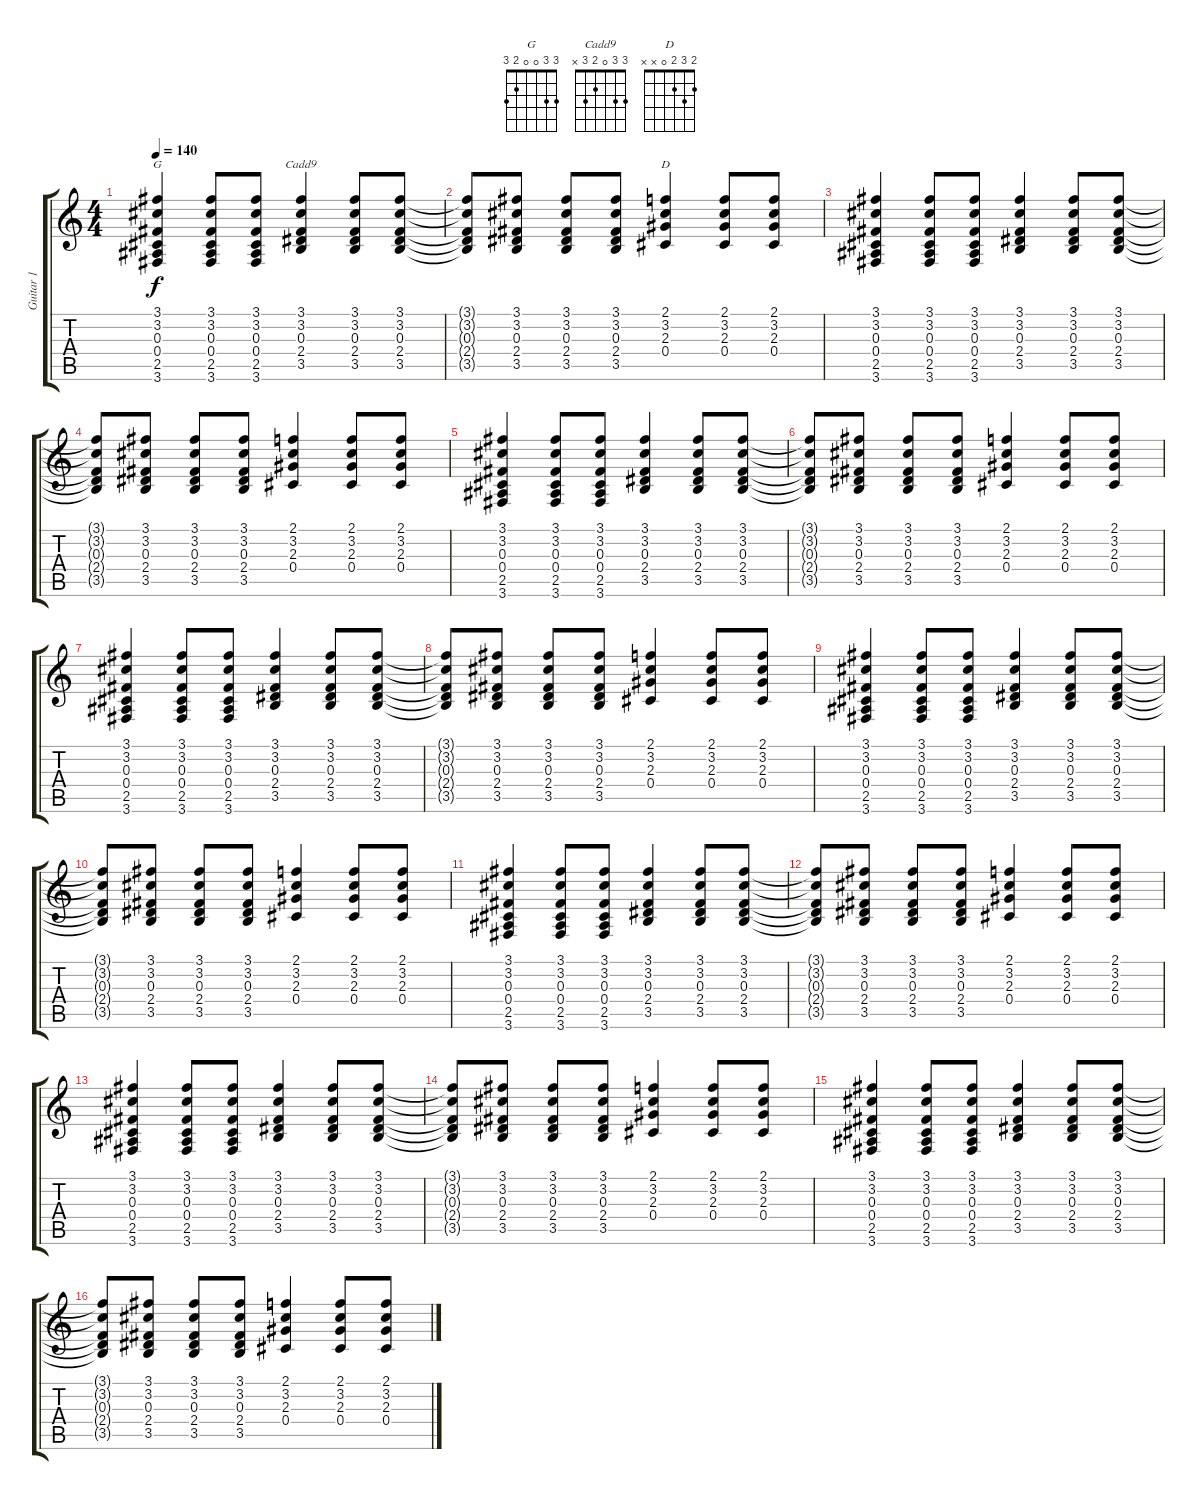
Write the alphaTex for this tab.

\track ("Guitar 1" "Guitar 1") {instrument acousticguitarnylon}
\staff {score tabs}
\tuning (Eb4 Bb3 Gb3 Db3 Ab2 Eb2) {hide}
\chord ("G" 3 3 0 0 2 3)
\chord ("Cadd9" 3 3 0 2 3 x)
\chord ("D" 2 3 2 0 x x)
\ts (4 4)
\tempo 140
\clef g2
\ks c
(3.1 3.2 0.3 0.4 2.5 3.6).4{ch "G" dy f} (3.1 3.2 0.3 0.4 2.5 3.6).8 (3.1 3.2 0.3 0.4 2.5 3.6).8 (3.1 3.2 0.3 2.4 3.5).4{ch "Cadd9"} (3.1 3.2 0.3 2.4 3.5).8 (3.1 3.2 0.3 2.4 3.5).8 |
(3.1{t} 3.2{t} 0.3{t} 2.4{t} 3.5{t}).8 (3.1 3.2 0.3 2.4 3.5).8 (3.1 3.2 0.3 2.4 3.5).8 (3.1 3.2 0.3 2.4 3.5).8 (2.1 3.2 2.3 0.4).4{ch "D"} (2.1 3.2 2.3 0.4).8 (2.1 3.2 2.3 0.4).8 |
(3.1 3.2 0.3 0.4 2.5 3.6).4 (3.1 3.2 0.3 0.4 2.5 3.6).8 (3.1 3.2 0.3 0.4 2.5 3.6).8 (3.1 3.2 0.3 2.4 3.5).4 (3.1 3.2 0.3 2.4 3.5).8 (3.1 3.2 0.3 2.4 3.5).8 |
(3.1{t} 3.2{t} 0.3{t} 2.4{t} 3.5{t}).8 (3.1 3.2 0.3 2.4 3.5).8 (3.1 3.2 0.3 2.4 3.5).8 (3.1 3.2 0.3 2.4 3.5).8 (2.1 3.2 2.3 0.4).4 (2.1 3.2 2.3 0.4).8 (2.1 3.2 2.3 0.4).8 |
(3.1 3.2 0.3 0.4 2.5 3.6).4 (3.1 3.2 0.3 0.4 2.5 3.6).8 (3.1 3.2 0.3 0.4 2.5 3.6).8 (3.1 3.2 0.3 2.4 3.5).4 (3.1 3.2 0.3 2.4 3.5).8 (3.1 3.2 0.3 2.4 3.5).8 |
(3.1{t} 3.2{t} 0.3{t} 2.4{t} 3.5{t}).8 (3.1 3.2 0.3 2.4 3.5).8 (3.1 3.2 0.3 2.4 3.5).8 (3.1 3.2 0.3 2.4 3.5).8 (2.1 3.2 2.3 0.4).4 (2.1 3.2 2.3 0.4).8 (2.1 3.2 2.3 0.4).8 |
(3.1 3.2 0.3 0.4 2.5 3.6).4 (3.1 3.2 0.3 0.4 2.5 3.6).8 (3.1 3.2 0.3 0.4 2.5 3.6).8 (3.1 3.2 0.3 2.4 3.5).4 (3.1 3.2 0.3 2.4 3.5).8 (3.1 3.2 0.3 2.4 3.5).8 |
(3.1{t} 3.2{t} 0.3{t} 2.4{t} 3.5{t}).8 (3.1 3.2 0.3 2.4 3.5).8 (3.1 3.2 0.3 2.4 3.5).8 (3.1 3.2 0.3 2.4 3.5).8 (2.1 3.2 2.3 0.4).4 (2.1 3.2 2.3 0.4).8 (2.1 3.2 2.3 0.4).8 |
(3.1 3.2 0.3 0.4 2.5 3.6).4 (3.1 3.2 0.3 0.4 2.5 3.6).8 (3.1 3.2 0.3 0.4 2.5 3.6).8 (3.1 3.2 0.3 2.4 3.5).4 (3.1 3.2 0.3 2.4 3.5).8 (3.1 3.2 0.3 2.4 3.5).8 |
(3.1{t} 3.2{t} 0.3{t} 2.4{t} 3.5{t}).8 (3.1 3.2 0.3 2.4 3.5).8 (3.1 3.2 0.3 2.4 3.5).8 (3.1 3.2 0.3 2.4 3.5).8 (2.1 3.2 2.3 0.4).4 (2.1 3.2 2.3 0.4).8 (2.1 3.2 2.3 0.4).8 |
(3.1 3.2 0.3 0.4 2.5 3.6).4 (3.1 3.2 0.3 0.4 2.5 3.6).8 (3.1 3.2 0.3 0.4 2.5 3.6).8 (3.1 3.2 0.3 2.4 3.5).4 (3.1 3.2 0.3 2.4 3.5).8 (3.1 3.2 0.3 2.4 3.5).8 |
(3.1{t} 3.2{t} 0.3{t} 2.4{t} 3.5{t}).8 (3.1 3.2 0.3 2.4 3.5).8 (3.1 3.2 0.3 2.4 3.5).8 (3.1 3.2 0.3 2.4 3.5).8 (2.1 3.2 2.3 0.4).4 (2.1 3.2 2.3 0.4).8 (2.1 3.2 2.3 0.4).8 |
(3.1 3.2 0.3 0.4 2.5 3.6).4 (3.1 3.2 0.3 0.4 2.5 3.6).8 (3.1 3.2 0.3 0.4 2.5 3.6).8 (3.1 3.2 0.3 2.4 3.5).4 (3.1 3.2 0.3 2.4 3.5).8 (3.1 3.2 0.3 2.4 3.5).8 |
(3.1{t} 3.2{t} 0.3{t} 2.4{t} 3.5{t}).8 (3.1 3.2 0.3 2.4 3.5).8 (3.1 3.2 0.3 2.4 3.5).8 (3.1 3.2 0.3 2.4 3.5).8 (2.1 3.2 2.3 0.4).4 (2.1 3.2 2.3 0.4).8 (2.1 3.2 2.3 0.4).8 |
(3.1 3.2 0.3 0.4 2.5 3.6).4 (3.1 3.2 0.3 0.4 2.5 3.6).8 (3.1 3.2 0.3 0.4 2.5 3.6).8 (3.1 3.2 0.3 2.4 3.5).4 (3.1 3.2 0.3 2.4 3.5).8 (3.1 3.2 0.3 2.4 3.5).8 |
(3.1{t} 3.2{t} 0.3{t} 2.4{t} 3.5{t}).8 (3.1 3.2 0.3 2.4 3.5).8 (3.1 3.2 0.3 2.4 3.5).8 (3.1 3.2 0.3 2.4 3.5).8 (2.1 3.2 2.3 0.4).4 (2.1 3.2 2.3 0.4).8 (2.1 3.2 2.3 0.4).8
